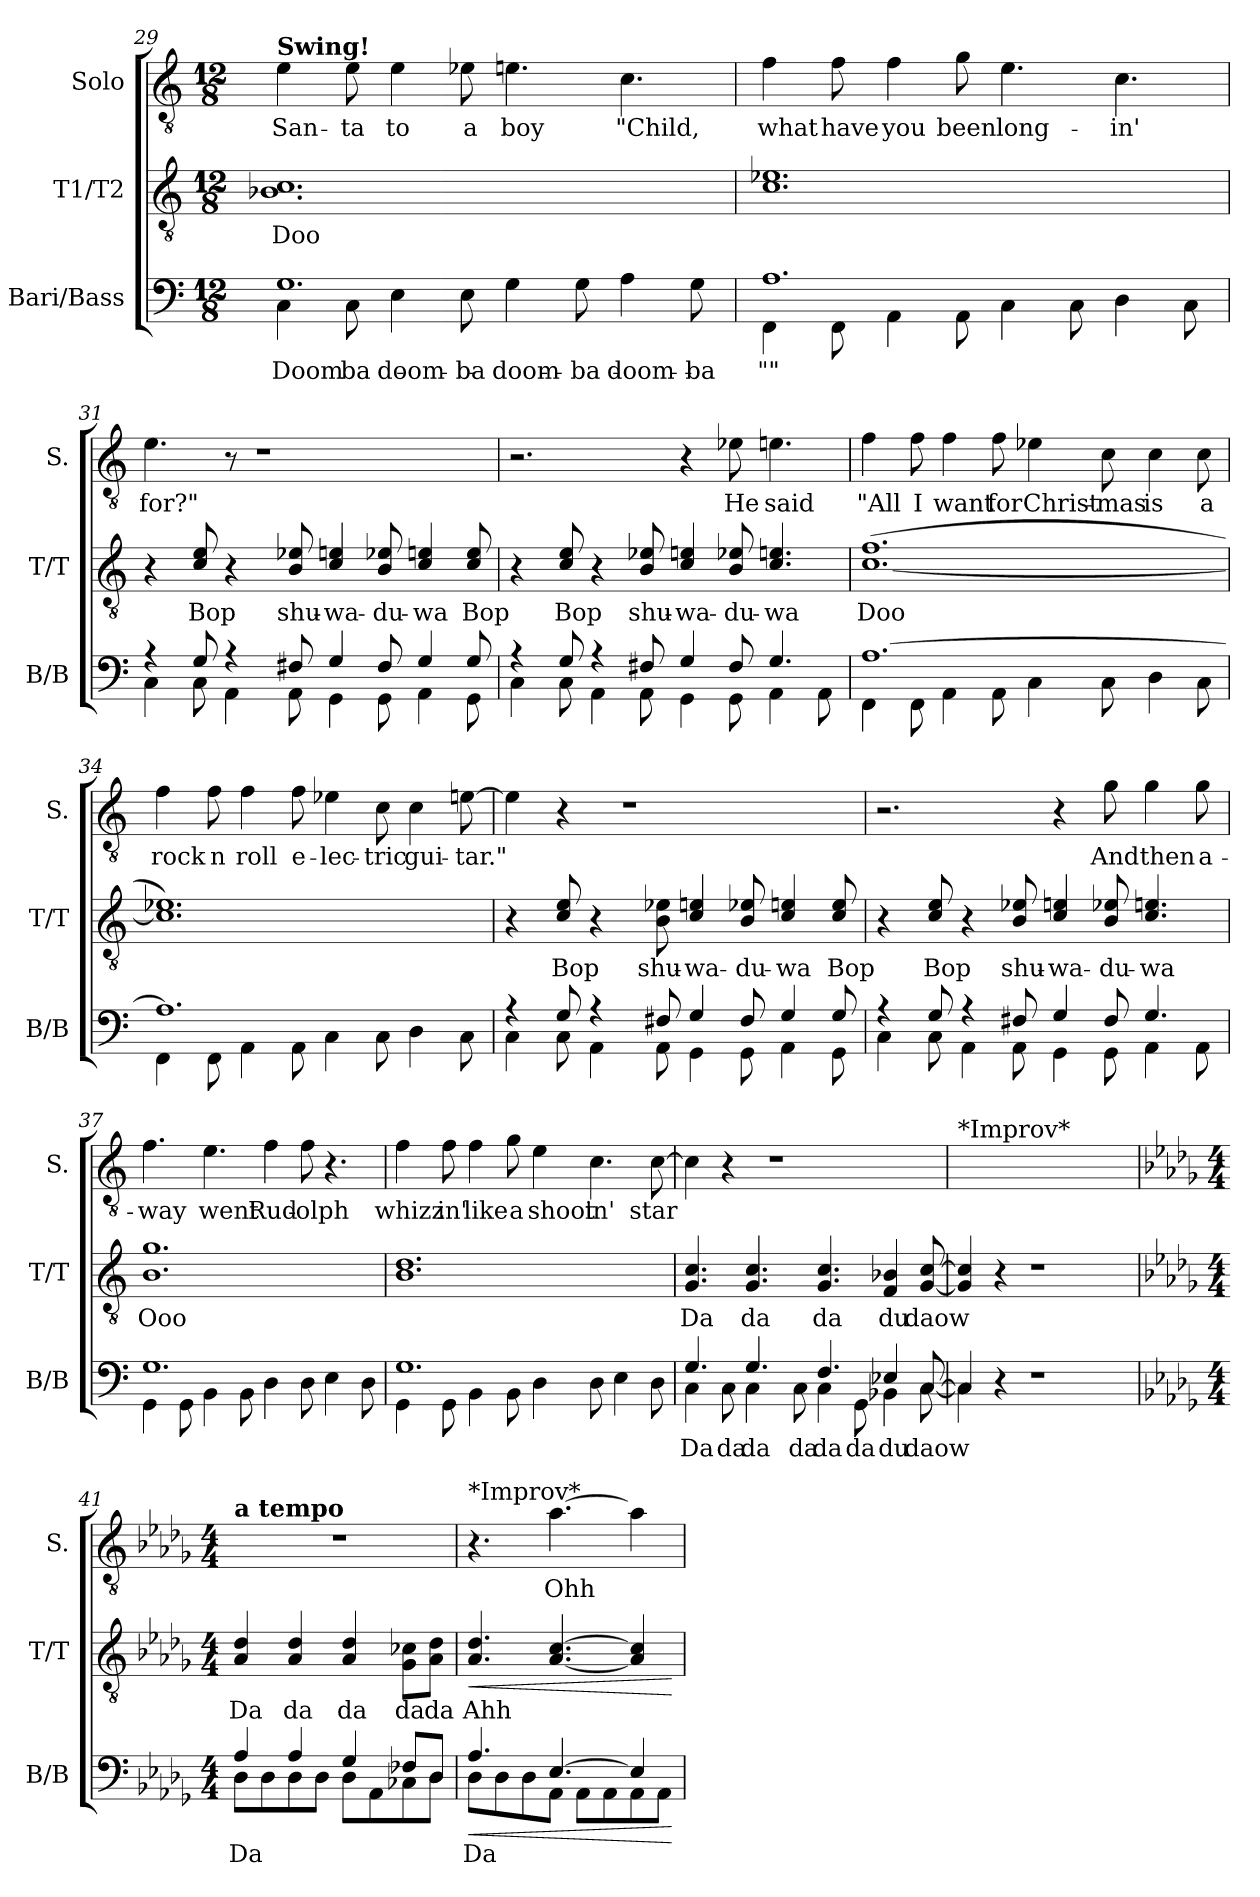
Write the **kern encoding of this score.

**kern	**text	**dynam	**kern	**text	**dynam	**kern	**text
*part3	*part3	*part3	*part2	*part2	*part2	*part1	*part1
*staff3	*staff3	*staff3	*staff2	*staff2	*staff2	*staff1	*staff1
*I"Bari/Bass	*	*	*I"T1/T2	*	*	*I"Solo	*
*I'B/B	*	*	*I'T/T	*	*	*I'S.	*
*clefF4	*	*	*clefGv2	*	*	*clefGv2	*
*k[]	*	*	*k[]	*	*	*k[]	*
*M12/8	*	*	*M12/8	*	*	*M12/8	*
=29	=29	=29	=29	=29	=29	=29	=29
*^	*	*	*	*	*	*	*
!	!	!	!	!	!	!	!LO:TX:a:B:t=Swing!	!
1.G	4C\	Doom-	.	1.B-X 1.c	Doo	.	4e\	San-
.	8C\	-ba	.	.	.	.	8e\	-ta
.	4E\	doom-	.	.	.	.	4e\	to
.	8E\	-ba	.	.	.	.	8e-X\	a
.	4G\	doom-	.	.	.	.	4.en\	boy
.	8G\	-ba	.	.	.	.	.	.
.	4A\	doom-	.	.	.	.	4.c\	"Child,
.	8G\	-ba	.	.	.	.	.	.
!!LO:LB:g=z
=30	=30	=30	=30	=30	=30	=30	=30	=30
1.A	4FF\	""	.	1.c 1.e-X	.	.	4f\	what
.	8FF\	.	.	.	.	.	8f\	have
.	4AA\	.	.	.	.	.	4f\	you
.	8AA\	.	.	.	.	.	8g\	been
.	4C\	.	.	.	.	.	4.e\	long-
.	8C\	.	.	.	.	.	.	.
.	4D\	.	.	.	.	.	4.c\	-in'
.	8C\	.	.	.	.	.	.	.
=31	=31	=31	=31	=31	=31	=31	=31	=31
4r	4C\	.	.	4r	.	.	4.e\	for?"
8G/	8C\	.	.	8c/ 8e/	Bop	.	.	.
4r	4AA\	.	.	4r	.	.	8r	.
.	.	.	.	.	.	.	1r	.
8F#X/	8AA\	.	.	8B/ 8e-X/	shu-	.	.	.
4G/	4GG\	.	.	4c/ 4en/	-wa-	.	.	.
8F#/	8GG\	.	.	8B/ 8e-X/	-du-	.	.	.
4G/	4AA\	.	.	4c/ 4en/	-wa	.	.	.
8G/	8GG\	.	.	8c/ 8e/	Bop	.	.	.
=32	=32	=32	=32	=32	=32	=32	=32	=32
4r	4C\	.	.	4r	.	.	2.r	.
8G/	8C\	.	.	8c/ 8e/	Bop	.	.	.
4r	4AA\	.	.	4r	.	.	.	.
8F#X/	8AA\	.	.	8B/ 8e-X/	shu-	.	.	.
4G/	4GG\	.	.	4c/ 4en/	-wa-	.	4r	.
8F#/	8GG\	.	.	8B/ 8e-X/	-du-	.	8e-X\	He
4.G/	4AA\	.	.	4.c/ 4.en/	-wa	.	4.en\	said
.	8AA\	.	.	.	.	.	.	.
!!LO:PB:g=z
=33	=33	=33	=33	=33	=33	=33	=33	=33
[1.A	4FF\	.	.	([1.c 1.f	Doo	.	4f\	"All
.	8FF\	.	.	.	.	.	8f\	I
.	4AA\	.	.	.	.	.	4f\	want
.	8AA\	.	.	.	.	.	8f\	for
.	4C\	.	.	.	.	.	4e-X\	Christ-
.	8C\	.	.	.	.	.	8c\	-mas
.	4D\	.	.	.	.	.	4c\	is
.	8C\	.	.	.	.	.	8c\	a
=34	=34	=34	=34	=34	=34	=34	=34	=34
1.A]	4FF\	.	.	1.c] 1.e-X)	.	.	4f\	rock
.	8FF\	.	.	.	.	.	8f\	n
.	4AA\	.	.	.	.	.	4f\	roll
.	8AA\	.	.	.	.	.	8f\	e-
.	4C\	.	.	.	.	.	4e-X\	-lec-
.	8C\	.	.	.	.	.	8c\	-tric
.	4D\	.	.	.	.	.	4c\	gui-
.	8C\	.	.	.	.	.	[8en\	-tar."
=35	=35	=35	=35	=35	=35	=35	=35	=35
4r	4C\	.	.	4r	.	.	4e\]	.
8G/	8C\	.	.	8c/ 8e/	Bop	.	4r	.
4r	4AA\	.	.	4r	.	.	.	.
.	.	.	.	.	.	.	1r	.
8F#X/	8AA\	.	.	8B\ 8e-X\	shu-	.	.	.
4G/	4GG\	.	.	4c/ 4en/	-wa-	.	.	.
8F#/	8GG\	.	.	8B/ 8e-X/	-du-	.	.	.
4G/	4AA\	.	.	4c/ 4en/	-wa	.	.	.
8G/	8GG\	.	.	8c/ 8e/	Bop	.	.	.
!!LO:LB:g=z
=36	=36	=36	=36	=36	=36	=36	=36	=36
4r	4C\	.	.	4r	.	.	2.r	.
8G/	8C\	.	.	8c/ 8e/	Bop	.	.	.
4r	4AA\	.	.	4r	.	.	.	.
8F#X/	8AA\	.	.	8B/ 8e-X/	shu-	.	.	.
4G/	4GG\	.	.	4c/ 4en/	-wa-	.	4r	.
8F#/	8GG\	.	.	8B/ 8e-X/	-du-	.	8g\	And
4.G/	4AA\	.	.	4.c/ 4.en/	-wa	.	4g\	then
.	8AA\	.	.	.	.	.	8g\	a-
=37	=37	=37	=37	=37	=37	=37	=37	=37
1.G	4GG\	.	.	1.B 1.g	Ooo	.	4.f\	-way
.	8GG\	.	.	.	.	.	.	.
.	4BB\	.	.	.	.	.	4.e\	went
.	8BB\	.	.	.	.	.	.	.
.	4D\	.	.	.	.	.	4f\	Rud-
.	8D\	.	.	.	.	.	8f\	-olph
.	4E\	.	.	.	.	.	4.r	.
.	8D\	.	.	.	.	.	.	.
=38	=38	=38	=38	=38	=38	=38	=38	=38
1.G	4GG\	.	.	1.B 1.d	.	.	4f\	whizz-
.	8GG\	.	.	.	.	.	8f\	-in'
.	4BB\	.	.	.	.	.	4f\	like
.	8BB\	.	.	.	.	.	8g\	a
.	4D\	.	.	.	.	.	4e\	shoot-
.	8D\	.	.	.	.	.	4.c\	-in'
.	4E\	.	.	.	.	.	.	.
.	8D\	.	.	.	.	.	[8c\	star
!!LO:LB:g=z
=39	=39	=39	=39	=39	=39	=39	=39	=39
4.G/	4C\	Da	.	4.G/ 4.c/	Da	.	4c\]	.
.	8C\	da	.	.	.	.	4r	.
4.G/	4C\	da	.	4.G/ 4.c/	da	.	.	.
.	.	.	.	.	.	.	1r	.
.	8C\	da	.	.	.	.	.	.
4.F/	4C\	da	.	4.G/ 4.c/	da	.	.	.
.	8GG\	da	.	.	.	.	.	.
4E-X/	4BB-X\	du	.	4F/ 4B-X/	du	.	.	.
[8C/	[8C\	daow	.	[8G/ [8c/	daow	.	.	.
=40	=40	=40	=40	=40	=40	=40	=40	=40
!	!	!	!	!	!	!	!LO:TX:a:t=*Improv*	!
4C/]	4C\]	.	.	4G/] 4c/]	.	.	1.ryy	.
4r	1ryy	.	.	4r	.	.	.	.
1r	.	.	.	1r	.	.	.	.
.	4ryy	.	.	.	.	.	.	.
=41	=41	=41	=41	=41	=41	=41	=41	=41
*k[b-e-a-d-g-]	*	*	*	*k[b-e-a-d-g-]	*	*	*k[b-e-a-d-g-]	*
*M4/4	*	*	*	*M4/4	*	*	*M4/4	*
!	!	!	!	!	!	!	!LO:TX:a:B:t=a tempo	!
4A-/	8D-\L	Da	.	4A-/ 4d-/	Da	.	1r	.
.	8D-\	.	.	.	.	.	.	.
4A-/	8D-\	.	.	4A-/ 4d-/	da	.	.	.
.	8D-\J	.	.	.	.	.	.	.
4G-/	8D-\L	.	.	4A-/ 4d-/	da	.	.	.
.	8AA-\	.	.	.	.	.	.	.
8F-X/L	8C-X\	.	.	8G-\ 8c-X\L	da	.	.	.
8D-/J	8D-\J	.	.	8A-\ 8d-\J	da	.	.	.
=42	=42	=42	=42	=42	=42	=42	=42	=42
!	!	!	!	!	!	!	!LO:TX:a:t=*Improv*	!
!	!	!	!LO:HP:b	!	!	!LO:HP:b	!	!
4.A-/	8D-\L	Da	<	4.A-/ 4.d-/	Ahh	<	4.r	.
.	8D-\	.	.	.	.	.	.	.
.	8D-\	.	.	.	.	.	.	.
[4.E-/	8AA-\J	.	.	[4.A-/ [4.c/	.	.	[4.a-\	Ohh
.	8AA-\L	.	.	.	.	.	.	.
.	8AA-\	.	.	.	.	.	.	.
4E-/]	8AA-\	.	.	4A-/] 4c/]	.	.	4a-\]	.
.	8AA-\J	.	.	.	.	.	.	.
*v	*v	*	*	*	*	*	*	*
.	.	[	.	.	[	.	.
=	=	=	=	=	=	=	=
*-	*-	*-	*-	*-	*-	*-	*-
